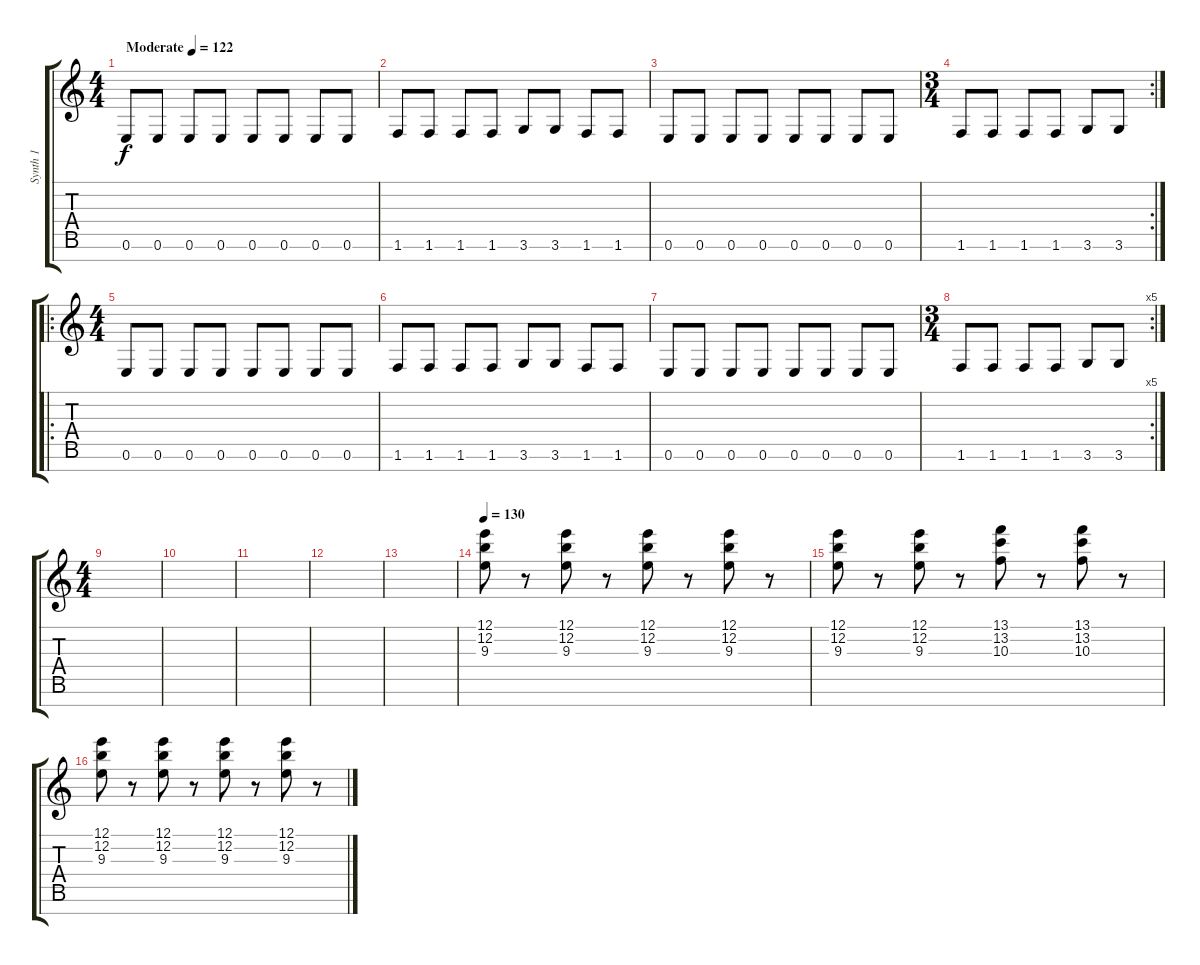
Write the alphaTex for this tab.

\track ("Synth 1" "Synth 1") {instrument synthbass1}
\staff {score tabs}
\tuning (E4 B3 G3 D3 A2 E2 B1) {hide}
\ts (4 4)
\tempo (122 "Moderate")
\clef g2
\ks c
0.6.8{dy f instrument synthbass1} 0.6.8 0.6.8 0.6.8 0.6.8 0.6.8 0.6.8 0.6.8 |
1.6.8 1.6.8 1.6.8 1.6.8 3.6.8 3.6.8 1.6.8 1.6.8 |
0.6.8 0.6.8 0.6.8 0.6.8 0.6.8 0.6.8 0.6.8 0.6.8 |
\rc 2
\ts (3 4)
1.6.8 1.6.8 1.6.8 1.6.8 3.6.8 3.6.8 |
\ro
\ts (4 4)
0.6.8 0.6.8 0.6.8 0.6.8 0.6.8 0.6.8 0.6.8 0.6.8 |
1.6.8 1.6.8 1.6.8 1.6.8 3.6.8 3.6.8 1.6.8 1.6.8 |
0.6.8 0.6.8 0.6.8 0.6.8 0.6.8 0.6.8 0.6.8 0.6.8 |
\rc 5
\ts (3 4)
1.6.8 1.6.8 1.6.8 1.6.8 3.6.8 3.6.8 |
\ts (4 4)
|
|
|
|
|
\tempo 130
(12.1 12.2 9.3).8{volume 11 instrument stringensemble1} r.8 (12.1 12.2 9.3).8 r.8 (12.1 12.2 9.3).8 r.8 (12.1 12.2 9.3).8 r.8 |
(12.1 12.2 9.3).8{instrument stringensemble1} r.8 (12.1 12.2 9.3).8 r.8 (13.1 13.2 10.3).8 r.8 (13.1 13.2 10.3).8 r.8 |
(12.1 12.2 9.3).8{instrument stringensemble1} r.8 (12.1 12.2 9.3).8 r.8 (12.1 12.2 9.3).8 r.8 (12.1 12.2 9.3).8 r.8
